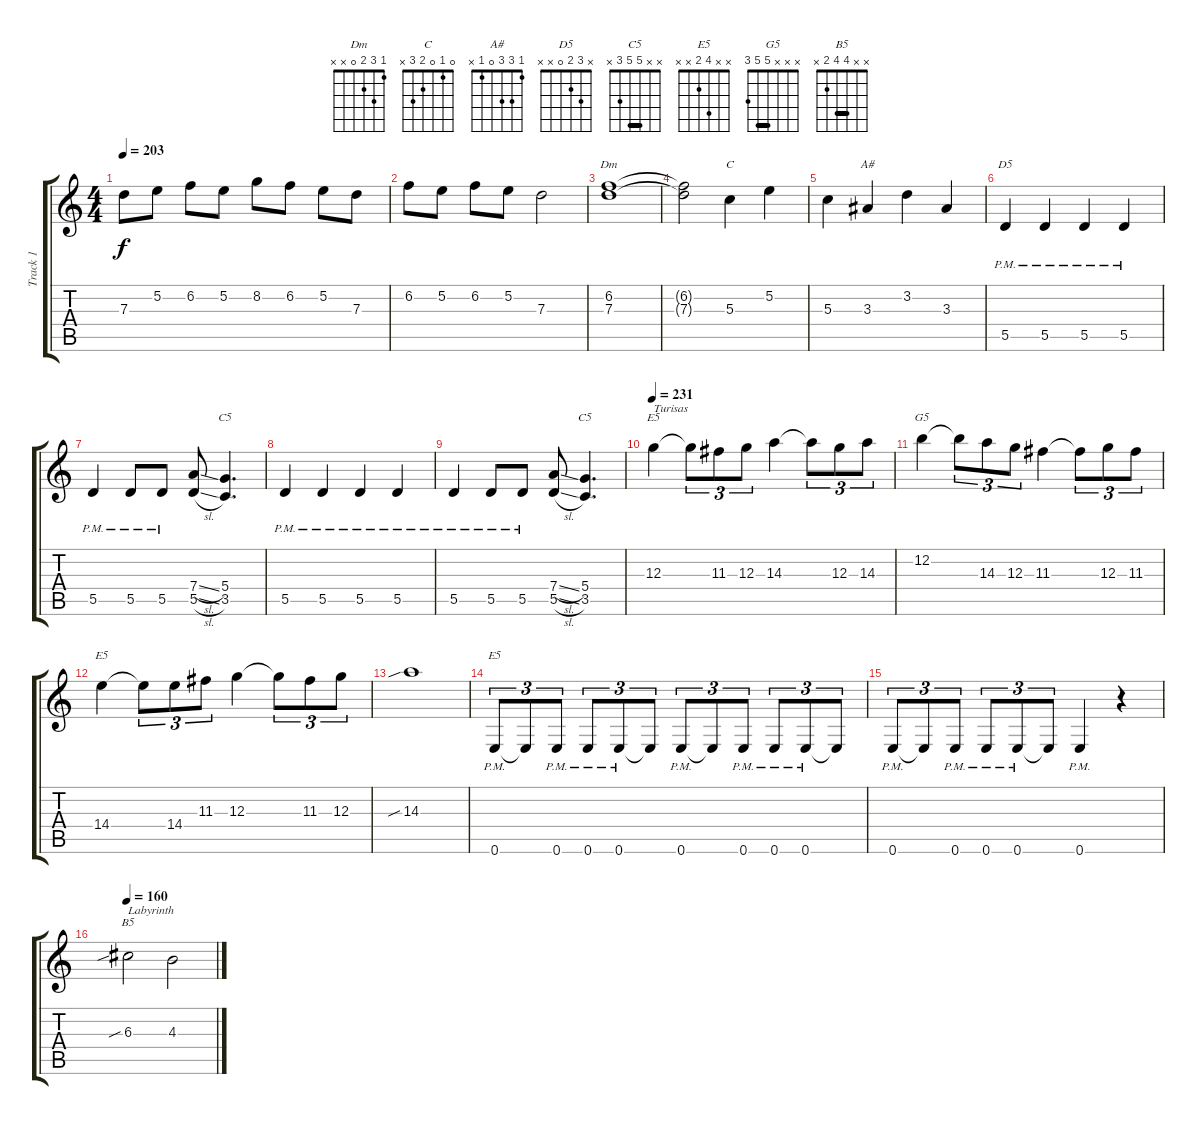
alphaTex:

\track ("Track 1" "Track 1") {instrument overdrivenguitar}
\staff {score tabs}
\tuning (E4 B3 G3 D3 A2 E2) {hide}
\chord ("Dm" 1 3 2 0 x x)
\chord ("C" 0 1 0 2 3 x)
\chord ("A#" 1 3 3 0 1 x)
\chord ("D5" x 3 2 0 x x)
\chord ("C5" x x x 5 3 x)
\chord ("C5" x x 5 5 3 x) {barre 5}
\chord ("E5" x x x 9 7 x) {firstfret 7}
\chord ("G5" x x x 5 5 3) {barre 5}
\chord ("E5" x x x 2 2 0) {barre 2}
\chord ("E5" x x 4 2 x x)
\chord ("B5" x x 4 4 2 x) {barre 4}
\ts (4 4)
\tempo 203
\clef g2
\ks c
7.3.8{dy f} 5.2.8 6.2.8 5.2.8 8.2.8 6.2.8 5.2.8 7.3.8 |
6.2.8 5.2.8 6.2.8 5.2.8 7.3.2 |
(6.2 7.3).1{ch "Dm"} |
(6.2{t} 7.3{t}).2 5.3.4{ch "C"} 5.2.4 |
5.3.4 3.3.4{ch "A#"} 3.2.4 3.3.4 |
5.5{pm}.4{ch "D5"} 5.5{pm}.4 5.5{pm}.4 5.5{pm}.4 |
5.5{pm}.4 5.5{pm}.8 5.5{pm}.8 (7.4{sl} 5.5{sl}).8 (5.4 3.5).4{d ch "C5"} |
5.5{pm}.4 5.5{pm}.4 5.5{pm}.4 5.5{pm}.4 |
5.5{pm}.4 5.5{pm}.8 5.5{pm}.8 (7.4{sl} 5.5{sl}).8 (5.4 3.5).4{d ch "C5"} |
\tempo 231
12.3.4{ch "E5" txt "Turisas"} 12.3{t}.8{tu (3 2)} 11.3.8{tu (3 2)} 12.3.8{tu (3 2)} 14.3.4 14.3{t}.8{tu (3 2)} 12.3.8{tu (3 2)} 14.3.8{tu (3 2)} |
12.2.4{ch "G5"} 12.2{t}.8{tu (3 2)} 14.3.8{tu (3 2)} 12.3.8{tu (3 2)} 11.3.4 11.3{t}.8{tu (3 2)} 12.3.8{tu (3 2)} 11.3.8{tu (3 2)} |
14.4.4{ch "E5"} 14.4{t}.8{tu (3 2)} 14.4.8{tu (3 2)} 11.3.8{tu (3 2)} 12.3.4 12.3{t}.8{tu (3 2)} 11.3.8{tu (3 2)} 12.3.8{tu (3 2)} |
14.3{sib}.1 |
0.6{pm}.8{tu (3 2) ch "E5"} 0.6{t}.8{tu (3 2)} 0.6{pm}.8{tu (3 2)} 0.6{pm}.8{tu (3 2)} 0.6{pm}.8{tu (3 2)} 0.6{t}.8{tu (3 2)} 0.6{pm}.8{tu (3 2)} 0.6{t}.8{tu (3 2)} 0.6{pm}.8{tu (3 2)} 0.6{pm}.8{tu (3 2)} 0.6{pm}.8{tu (3 2)} 0.6{t}.8{tu (3 2)} |
0.6{pm}.8{tu (3 2)} 0.6{t}.8{tu (3 2)} 0.6{pm}.8{tu (3 2)} 0.6{pm}.8{tu (3 2)} 0.6{pm}.8{tu (3 2)} 0.6{t}.8{tu (3 2)} 0.6{pm}.4 r.4 |
\tempo 160
6.3{sib}.2{ch "B5" txt "Labyrinth"} 4.3.2
